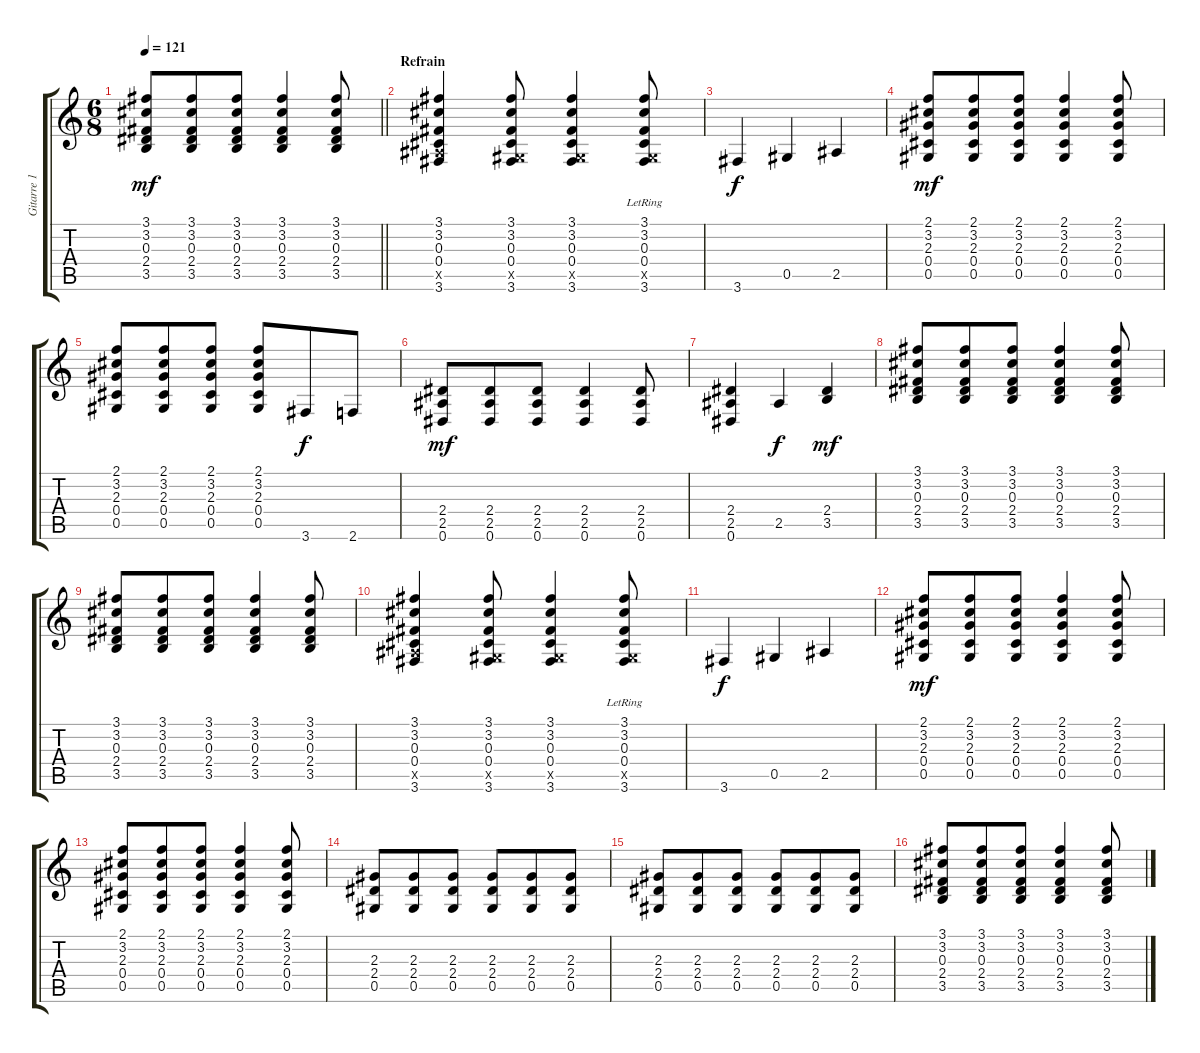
\track ("Gitarre 1" "Gitarre 1") {instrument distortionguitar}
\staff {score tabs}
\tuning (Eb4 Bb3 Gb3 Db3 Ab2 Eb2) {hide}
\ts (6 8)
\tempo 121
\clef g2
\barLineRight lightlight
\ks c
(3.1 3.2 0.3 2.4 3.5).8{dy mf} (3.1 3.2 0.3 2.4 3.5).8 (3.1 3.2 0.3 2.4 3.5).8 (3.1 3.2 0.3 2.4 3.5).4 (3.1 3.2 0.3 2.4 3.5).8 |
\section ("" "Refrain")
(3.1 3.2 0.3 0.4 2.5{x} 3.6).4 (3.1 3.2 0.3 0.4 0.5{x} 3.6).8 (3.1 3.2 0.3 0.4 0.5{x} 3.6).4 (3.1{lr} 3.2{lr} 0.3{lr} 0.4{lr} 0.5{x} 3.6).8 |
3.6.4{dy f} 0.5.4 2.5.4 |
(2.1 3.2 2.3 0.4 0.5).8{dy mf} (2.1 3.2 2.3 0.4 0.5).8 (2.1 3.2 2.3 0.4 0.5).8 (2.1 3.2 2.3 0.4 0.5).4 (2.1 3.2 2.3 0.4 0.5).8 |
(2.1 3.2 2.3 0.4 0.5).8 (2.1 3.2 2.3 0.4 0.5).8 (2.1 3.2 2.3 0.4 0.5).8 (2.1 3.2 2.3 0.4 0.5).8 3.6.8{dy f} 2.6.8 |
(2.4 2.5 0.6).8{dy mf} (2.4 2.5 0.6).8 (2.4 2.5 0.6).8 (2.4 2.5 0.6).4 (2.4 2.5 0.6).8 |
(2.4 2.5 0.6).4 2.5.4{dy f} (2.4 3.5).4{dy mf} |
(3.1 3.2 0.3 2.4 3.5).8 (3.1 3.2 0.3 2.4 3.5).8 (3.1 3.2 0.3 2.4 3.5).8 (3.1 3.2 0.3 2.4 3.5).4 (3.1 3.2 0.3 2.4 3.5).8 |
(3.1 3.2 0.3 2.4 3.5).8 (3.1 3.2 0.3 2.4 3.5).8 (3.1 3.2 0.3 2.4 3.5).8 (3.1 3.2 0.3 2.4 3.5).4 (3.1 3.2 0.3 2.4 3.5).8 |
(3.1 3.2 0.3 0.4 2.5{x} 3.6).4 (3.1 3.2 0.3 0.4 0.5{x} 3.6).8 (3.1 3.2 0.3 0.4 0.5{x} 3.6).4 (3.1{lr} 3.2{lr} 0.3{lr} 0.4{lr} 0.5{x} 3.6).8 |
3.6.4{dy f} 0.5.4 2.5.4 |
(2.1 3.2 2.3 0.4 0.5).8{dy mf} (2.1 3.2 2.3 0.4 0.5).8 (2.1 3.2 2.3 0.4 0.5).8 (2.1 3.2 2.3 0.4 0.5).4 (2.1 3.2 2.3 0.4 0.5).8 |
(2.1 3.2 2.3 0.4 0.5).8 (2.1 3.2 2.3 0.4 0.5).8 (2.1 3.2 2.3 0.4 0.5).8 (2.1 3.2 2.3 0.4 0.5).4 (2.1 3.2 2.3 0.4 0.5).8 |
(2.3 2.4 0.5).8 (2.3 2.4 0.5).8 (2.3 2.4 0.5).8 (2.3 2.4 0.5).8 (2.3 2.4 0.5).8 (2.3 2.4 0.5).8 |
(2.3 2.4 0.5).8 (2.3 2.4 0.5).8 (2.3 2.4 0.5).8 (2.3 2.4 0.5).8 (2.3 2.4 0.5).8 (2.3 2.4 0.5).8 |
(3.1 3.2 0.3 2.4 3.5).8 (3.1 3.2 0.3 2.4 3.5).8 (3.1 3.2 0.3 2.4 3.5).8 (3.1 3.2 0.3 2.4 3.5).4 (3.1 3.2 0.3 2.4 3.5).8
